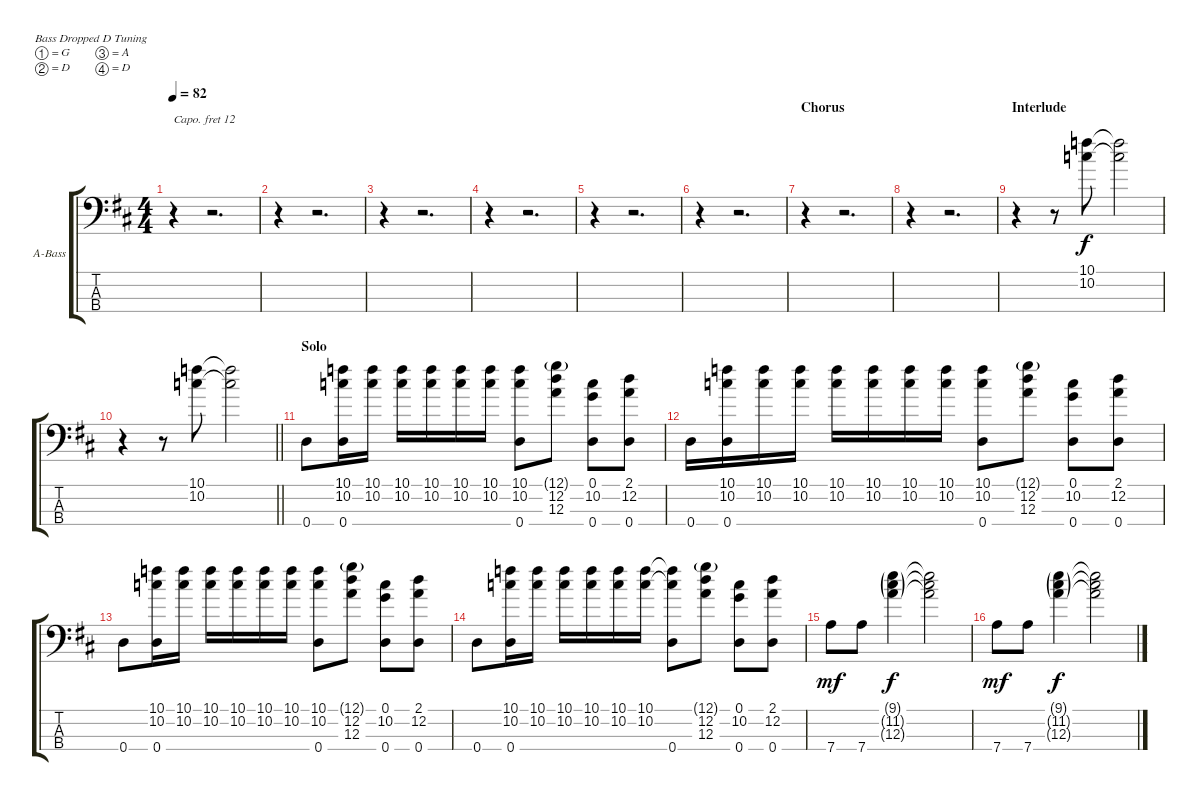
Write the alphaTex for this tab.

\bracketExtendMode groupsimilarinstruments
\firstSystemTrackNameOrientation horizontal
\otherSystemsTrackNameOrientation horizontal
\track ("Track 2" "A-Bass") {instrument electricpiano2}
\staff {score tabs}
\capo 12
\tuning (G2 D2 A1 D1)
\displaytranspose 12
\ts (4 4)
\tempo 82
\clef f4
\ks d
r.4{dy f} r.2{d} |
r.4 r.2{d} |
r.4 r.2{d} |
r.4 r.2{d} |
r.4 r.2{d} |
r.4 r.2{d} |
\section ("" "Chorus")
r.4 r.2{d} |
r.4 r.2{d} |
\section ("" "Interlude")
r.4 r.8 (10.1 10.2).8 (10.1{t} 10.2{t}).2 |
\barLineRight lightlight
r.4 r.8 (10.1 10.2).8 (10.1{t} 10.2{t}).2 |
\section ("" "Solo")
0.4.8 (10.1 10.2 0.4).16 (10.1 10.2).16 (10.1 10.2).16 (10.1 10.2).16 (10.1 10.2).16 (10.1 10.2).16 (10.1 10.2 0.4).8 (12.1{g} 12.2 12.3).8 (0.1 10.2 0.4).8 (2.1 12.2 0.4).8 |
0.4.16 (10.1 10.2 0.4).16 (10.1 10.2).16 (10.1 10.2).16 (10.1 10.2).16 (10.1 10.2).16 (10.1 10.2).16 (10.1 10.2).16 (10.1 10.2 0.4).8 (12.1{g} 12.2 12.3).8 (0.1 10.2 0.4).8 (2.1 12.2 0.4).8 |
0.4.8 (10.1 10.2 0.4).16 (10.1 10.2).16 (10.1 10.2).16 (10.1 10.2).16 (10.1 10.2).16 (10.1 10.2).16 (10.1 10.2 0.4).8 (12.1{g} 12.2 12.3).8 (0.1 10.2 0.4).8 (2.1 12.2 0.4).8 |
0.4.8 (10.1 10.2 0.4).16 (10.1 10.2).16 (10.1 10.2).16 (10.1 10.2).16 (10.1 10.2).16 (10.1 10.2).16 (10.1{t} 10.2{t} 0.4).8 (12.1{g} 12.2 12.3).8 (0.1 10.2 0.4).8 (2.1 12.2 0.4).8 |
7.4.8{dy mf} 7.4.8 (9.1{g} 11.2{g} 12.3{g}).4{dy f} (9.1{t} 11.2{t} 12.3{t}).2 |
7.4.8{dy mf} 7.4.8 (9.1{g} 11.2{g} 12.3{g}).4{dy f} (9.1{t} 11.2{t} 12.3{t}).2
